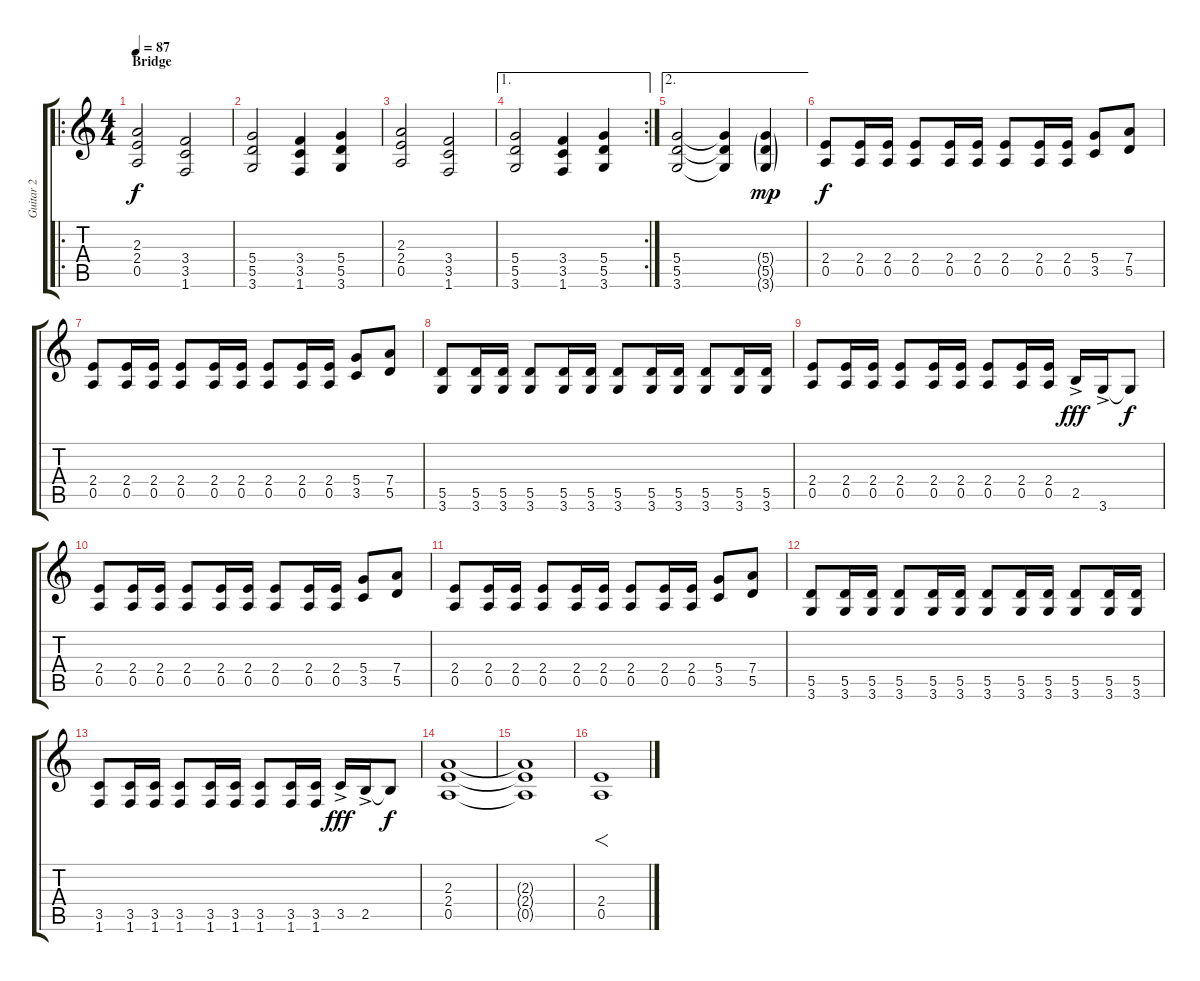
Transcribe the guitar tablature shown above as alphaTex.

\track ("Guitar 2" "Guitar 2") {instrument overdrivenguitar}
\staff {score tabs}
\tuning (E4 B3 G3 D3 A2 E2) {hide}
\ro
\ts (4 4)
\section ("" "Bridge")
\tempo 87
\clef g2
\ks c
(2.3 2.4 0.5).2{dy f} (3.4 3.5 1.6).2 |
(5.4 5.5 3.6).2 (3.4 3.5 1.6).4 (5.4 5.5 3.6).4 |
(2.3 2.4 0.5).2 (3.4 3.5 1.6).2 |
\ae 1
\rc 2
(5.4 5.5 3.6).2 (3.4 3.5 1.6).4 (5.4 5.5 3.6).4 |
\ae 2
(5.4 5.5 3.6).2 (5.4{t} 5.5{t} 3.6{t}).4 (5.4{g} 5.5{g} 3.6{g}).4{dy mp} |
(2.4 0.5).8{dy f} (2.4 0.5).16 (2.4 0.5).16 (2.4 0.5).8 (2.4 0.5).16 (2.4 0.5).16 (2.4 0.5).8 (2.4 0.5).16 (2.4 0.5).16 (5.4 3.5).8 (7.4 5.5).8 |
(2.4 0.5).8 (2.4 0.5).16 (2.4 0.5).16 (2.4 0.5).8 (2.4 0.5).16 (2.4 0.5).16 (2.4 0.5).8 (2.4 0.5).16 (2.4 0.5).16 (5.4 3.5).8 (7.4 5.5).8 |
(5.5 3.6).8 (5.5 3.6).16 (5.5 3.6).16 (5.5 3.6).8 (5.5 3.6).16 (5.5 3.6).16 (5.5 3.6).8 (5.5 3.6).16 (5.5 3.6).16 (5.5 3.6).8 (5.5 3.6).16 (5.5 3.6).16 |
(2.4 0.5).8 (2.4 0.5).16 (2.4 0.5).16 (2.4 0.5).8 (2.4 0.5).16 (2.4 0.5).16 (2.4 0.5).8 (2.4 0.5).16 (2.4 0.5).16 2.5{ac}.16{dy fff} 3.6{ac}.16 3.6{t}.8{dy f} |
(2.4 0.5).8 (2.4 0.5).16 (2.4 0.5).16 (2.4 0.5).8 (2.4 0.5).16 (2.4 0.5).16 (2.4 0.5).8 (2.4 0.5).16 (2.4 0.5).16 (5.4 3.5).8 (7.4 5.5).8 |
(2.4 0.5).8 (2.4 0.5).16 (2.4 0.5).16 (2.4 0.5).8 (2.4 0.5).16 (2.4 0.5).16 (2.4 0.5).8 (2.4 0.5).16 (2.4 0.5).16 (5.4 3.5).8 (7.4 5.5).8 |
(5.5 3.6).8 (5.5 3.6).16 (5.5 3.6).16 (5.5 3.6).8 (5.5 3.6).16 (5.5 3.6).16 (5.5 3.6).8 (5.5 3.6).16 (5.5 3.6).16 (5.5 3.6).8 (5.5 3.6).16 (5.5 3.6).16 |
(3.5 1.6).8 (3.5 1.6).16 (3.5 1.6).16 (3.5 1.6).8 (3.5 1.6).16 (3.5 1.6).16 (3.5 1.6).8 (3.5 1.6).16 (3.5 1.6).16 3.5{ac}.16{dy fff} 2.5{ac}.16 2.5{t}.8{dy f} |
(2.3 2.4 0.5).1 |
(2.3{t} 2.4{t} 0.5{t}).1{volume 0} |
(2.4 0.5).1{f volume 11}
